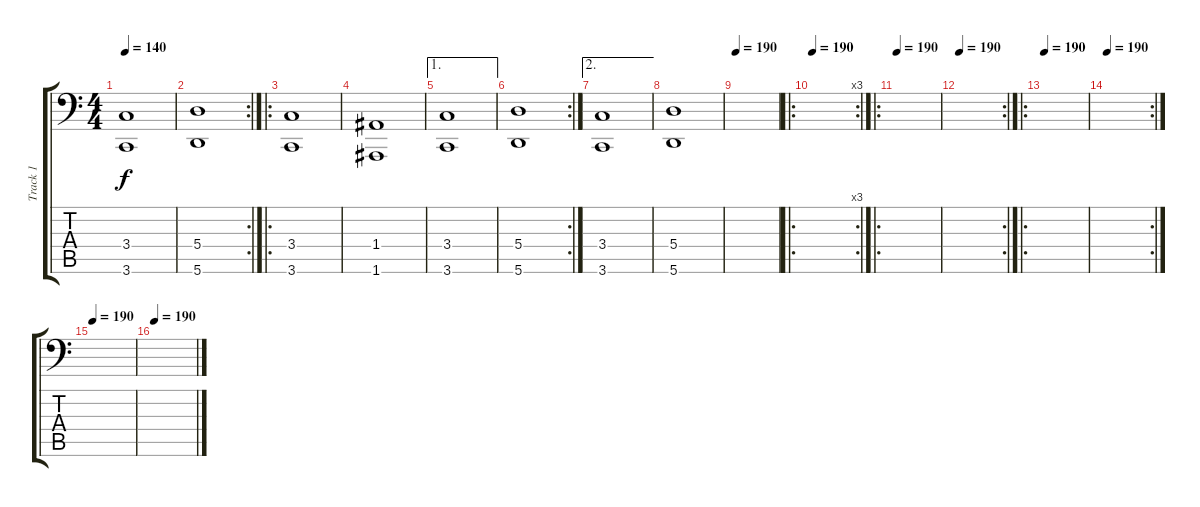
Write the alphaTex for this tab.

\track ("Track 1" "Track 1") {instrument synthstrings1}
\staff {score tabs}
\tuning (B3 Gb3 D3 A2 E2 A1) {hide}
\ts (4 4)
\tempo 140
\clef f4
\ks c
(3.4 3.6).1{dy f} |
\rc 2
(5.4 5.6).1 |
\ro
(3.4 3.6).1 |
(1.4 1.6).1 |
\ae 1
(3.4 3.6).1 |
\rc 2
(5.4 5.6).1 |
\ae 2
(3.4 3.6).1 |
(5.4 5.6).1 |
\tempo 190
|
\ro
\rc 3
\tempo 190
|
\ro
\tempo 190
|
\rc 2
\tempo 190
|
\ro
\tempo 190
|
\rc 2
\tempo 190
|
\tempo 190
|
\tempo 190
